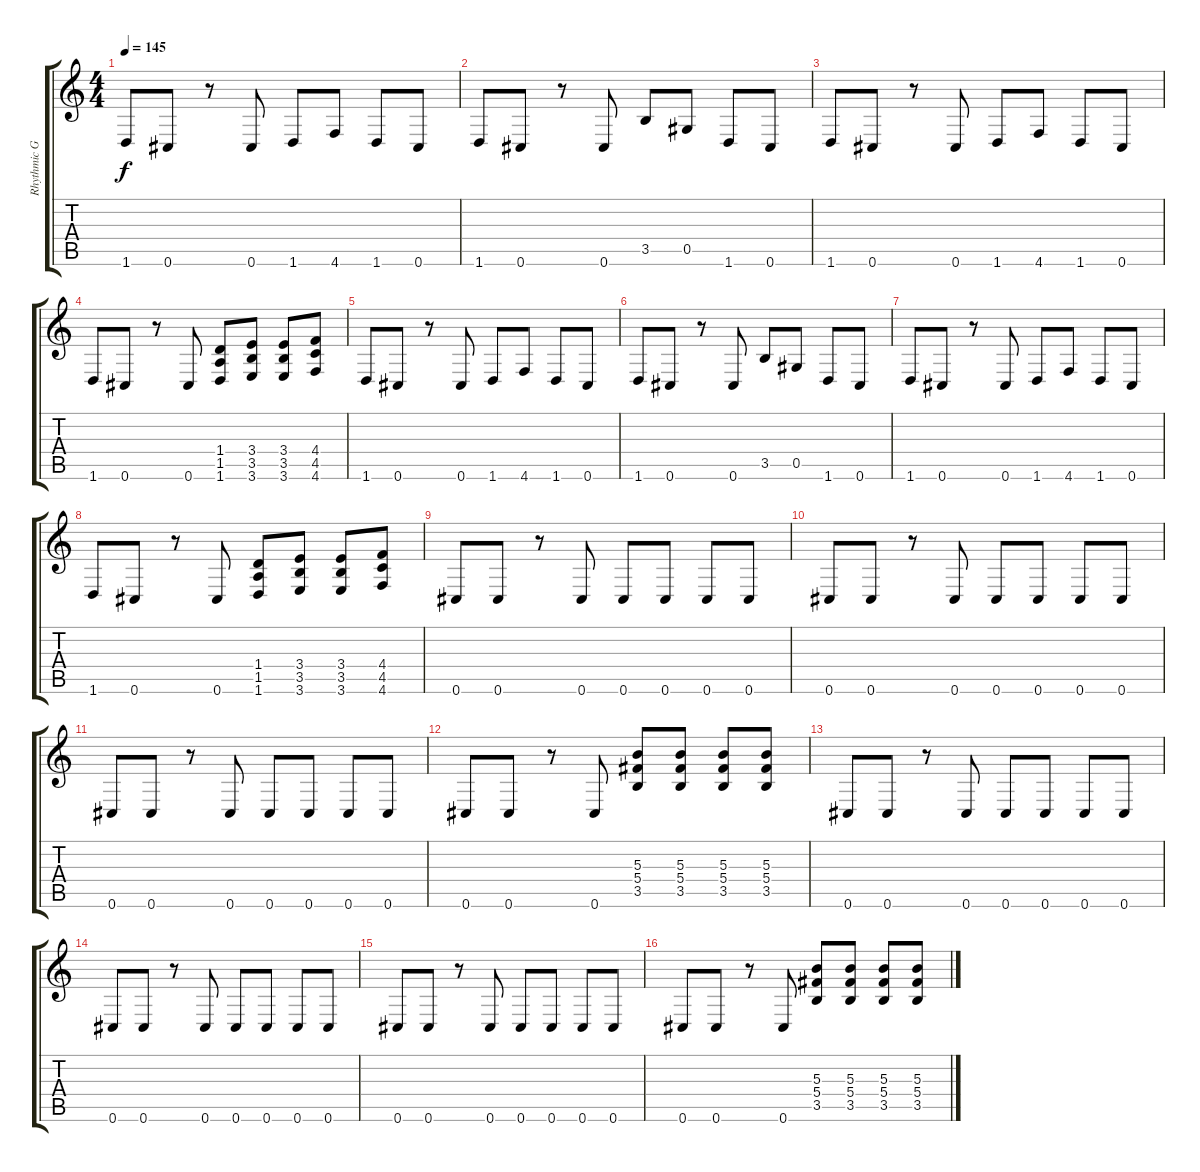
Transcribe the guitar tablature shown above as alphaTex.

\track ("Rhythmic Guitar" "Rhythmic G") {instrument distortionguitar}
\staff {score tabs}
\tuning (Eb4 Bb3 Gb3 Db3 Ab2 Db2) {hide}
\ts (4 4)
\tempo 145
\clef g2
\ks c
1.6.8{dy f} 0.6.8 r.8 0.6.8 1.6.8 4.6.8 1.6.8 0.6.8 |
1.6.8 0.6.8 r.8 0.6.8 3.5.8 0.5.8 1.6.8 0.6.8 |
1.6.8 0.6.8 r.8 0.6.8 1.6.8 4.6.8 1.6.8 0.6.8 |
1.6.8 0.6.8 r.8 0.6.8 (1.4 1.5 1.6).8 (3.4 3.5 3.6).8 (3.4 3.5 3.6).8 (4.4 4.5 4.6).8 |
1.6.8 0.6.8 r.8 0.6.8 1.6.8 4.6.8 1.6.8 0.6.8 |
1.6.8 0.6.8 r.8 0.6.8 3.5.8 0.5.8 1.6.8 0.6.8 |
1.6.8 0.6.8 r.8 0.6.8 1.6.8 4.6.8 1.6.8 0.6.8 |
1.6.8 0.6.8 r.8 0.6.8 (1.4 1.5 1.6).8 (3.4 3.5 3.6).8 (3.4 3.5 3.6).8 (4.4 4.5 4.6).8 |
0.6.8 0.6.8 r.8 0.6.8 0.6.8 0.6.8 0.6.8 0.6.8 |
0.6.8 0.6.8 r.8 0.6.8 0.6.8 0.6.8 0.6.8 0.6.8 |
0.6.8 0.6.8 r.8 0.6.8 0.6.8 0.6.8 0.6.8 0.6.8 |
0.6.8 0.6.8 r.8 0.6.8 (5.3 5.4 3.5).8 (5.3 5.4 3.5).8 (5.3 5.4 3.5).8 (5.3 5.4 3.5).8 |
0.6.8 0.6.8 r.8 0.6.8 0.6.8 0.6.8 0.6.8 0.6.8 |
0.6.8 0.6.8 r.8 0.6.8 0.6.8 0.6.8 0.6.8 0.6.8 |
0.6.8 0.6.8 r.8 0.6.8 0.6.8 0.6.8 0.6.8 0.6.8 |
0.6.8 0.6.8 r.8 0.6.8 (5.3 5.4 3.5).8 (5.3 5.4 3.5).8 (5.3 5.4 3.5).8 (5.3 5.4 3.5).8
